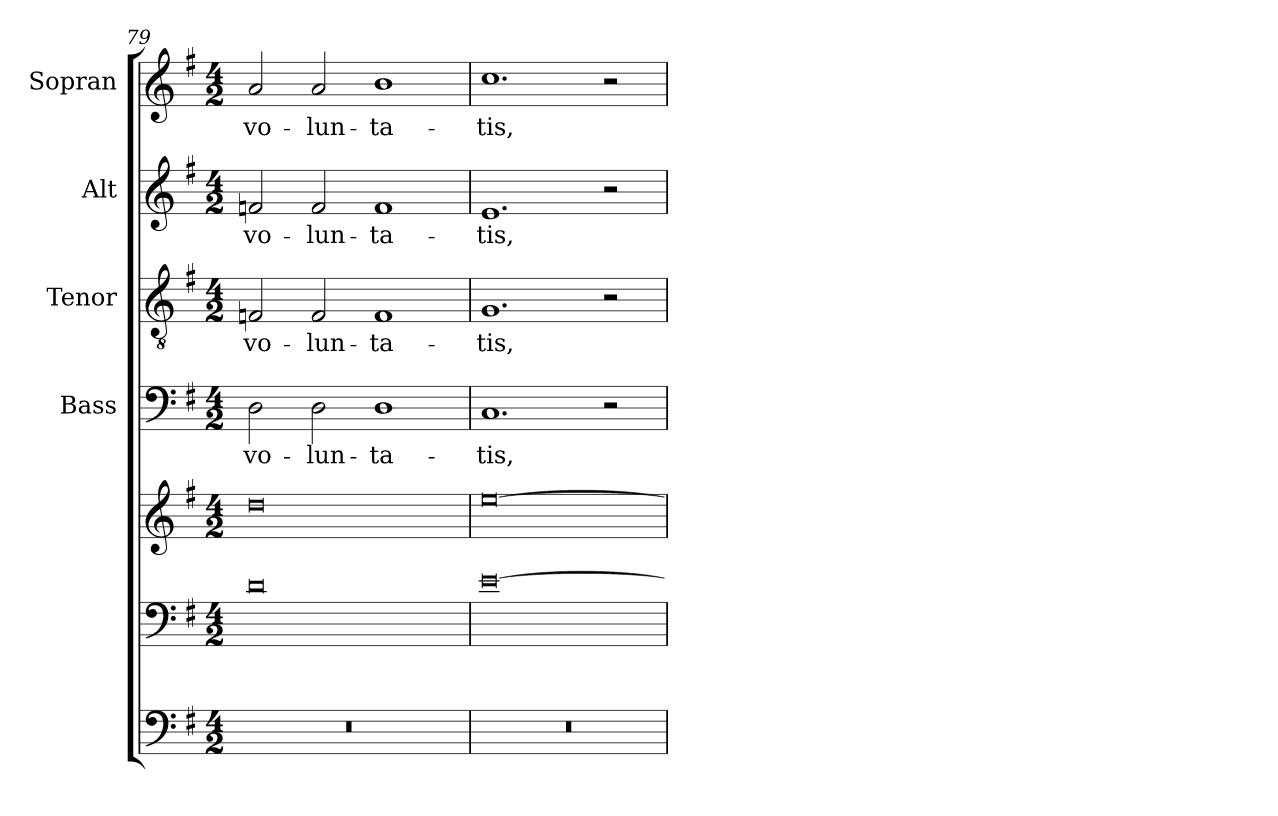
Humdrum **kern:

**kern	**kern	**kern	**kern	**text	**kern	**text	**kern	**text	**kern	**text
*part6	*part5	*part5	*part4	*part4	*part3	*part3	*part2	*part2	*part1	*part1
*staff7	*staff6	*staff5	*staff4	*staff4	*staff3	*staff3	*staff2	*staff2	*staff1	*staff1
*	*	*	*I"Bass	*	*I"Tenor	*	*I"Alt	*	*I"Sopran	*
*	*	*	*I'B.	*	*I'T.	*	*I'A.	*	*I'S.	*
!!LO:LB:g=z
*clefF4	*clefF4	*clefG2	*clefF4	*	*clefGv2	*	*clefG2	*	*clefG2	*
*k[f#]	*k[f#]	*k[f#]	*k[f#]	*	*k[f#]	*	*k[f#]	*	*k[f#]	*
*G:	*G:	*G:	*G:	*	*G:	*	*G:	*	*G:	*
*M4/2	*M4/2	*M4/2	*M4/2	*	*M4/2	*	*M4/2	*	*M4/2	*
=79	=79	=79	=79	=79	=79	=79	=79	=79	=79	=79
!	!	!	!	!LO:LY:b	!	!LO:LY:b	!	!LO:LY:b	!	!LO:LY:b
0r	0d	0dd	2D\	vo-	2Fn/	vo-	2fn/	vo-	2a/	vo-
!	!	!	!	!LO:LY:b	!	!LO:LY:b	!	!LO:LY:b	!	!LO:LY:b
.	.	.	2D\	-lun-	2F/	-lun-	2f/	-lun-	2a/	-lun-
!	!	!	!	!LO:LY:b	!	!LO:LY:b	!	!LO:LY:b	!	!LO:LY:b
.	.	.	1D	-ta-	1F	-ta-	1f	-ta-	1b	-ta-
=80	=80	=80	=80	=80	=80	=80	=80	=80	=80	=80
!	!	!	!	!LO:LY:b	!	!LO:LY:b	!	!LO:LY:b	!	!LO:LY:b
0r	[0e	[0ee	1.C	-tis,	1.G	-tis,	1.e	-tis,	1.cc	-tis,
.	.	.	2r	.	2r	.	2r	.	2r	.
=	=	=	=	=	=	=	=	=	=	=
*-	*-	*-	*-	*-	*-	*-	*-	*-	*-	*-
